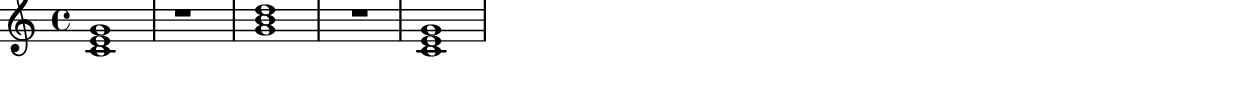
%% Generated by lilypond-book
%% Options: [exampleindent=10.16\mm,indent=0\mm,line-width=160\mm,quote]
\include "lilypond-book-preamble.ly"


% ****************************************************************
% Start cut-&-pastable-section
% ****************************************************************

#(ly:set-option 'eps-box-padding 3.000000)



\paper {
  indent = 0\mm
  line-width = 160\mm
  % offset the left padding, also add 1mm as lilypond creates cropped
  % images with a little space on the right
  line-width = #(- line-width (* mm  3.000000) (* mm 1))
  line-width = 160\mm - 2.0 * 10.16\mm
  % offset the left padding, also add 1mm as lilypond creates cropped
  % images with a little space on the right
  line-width = #(- line-width (* mm  3.000000) (* mm 1))
}

\layout {
  
}




% ****************************************************************
% ly snippet:
% ****************************************************************
\sourcefileline 493
myChords = \chordmode {
  c1
  r1
  g1
  R1
  c1
}

<<
  \new ChordNames \myChords
  \new Staff \myChords
>>



% ****************************************************************
% end ly snippet
% ****************************************************************
